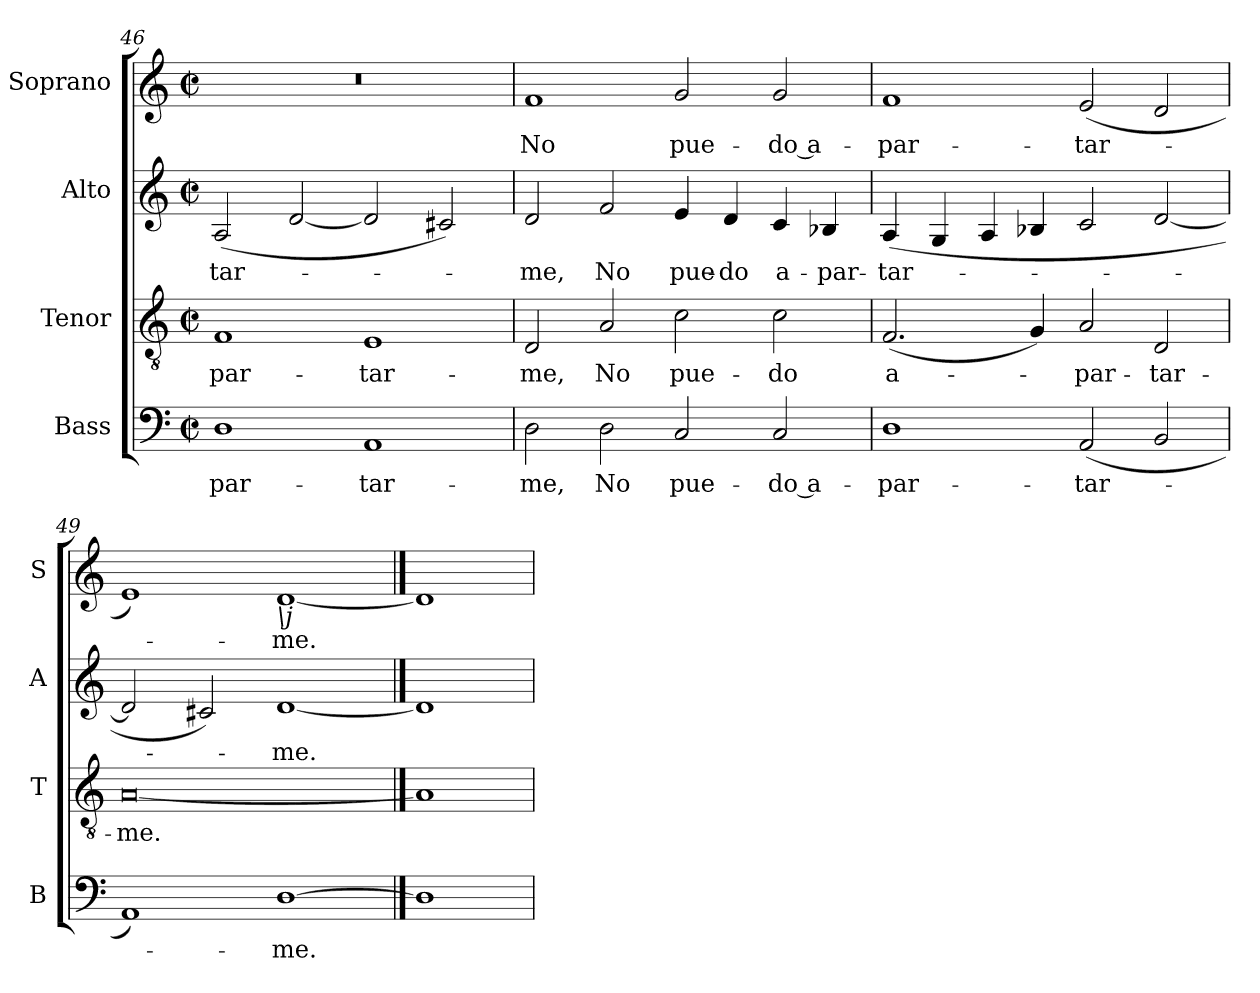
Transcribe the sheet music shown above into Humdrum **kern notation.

**kern	**text	**kern	**text	**kern	**text	**kern	**text
*part4	*part4	*part3	*part3	*part2	*part2	*part1	*part1
*staff4	*staff4	*staff3	*staff3	*staff2	*staff2	*staff1	*staff1
*I"Bass	*	*I"Tenor	*	*I"Alto	*	*I"Soprano	*
*I'B	*	*I'T	*	*I'A	*	*I'S	*
*clefF4	*	*clefGv2	*	*clefG2	*	*clefG2	*
*k[]	*	*k[]	*	*k[]	*	*k[]	*
*C:	*	*C:	*	*C:	*	*C:	*
*M4/2	*	*M4/2	*	*M4/2	*	*M4/2	*
*met(c|)	*	*met(c|)	*	*met(c|)	*	*met(c|)	*
=46	=46	=46	=46	=46	=46	=46	=46
!	!LO:LY:b	!	!LO:LY:b	!	!LO:LY:b	!	!
1D	-par-	1F	-par-	(<2A	-tar-	0r	.
.	.	.	.	[2d	.	.	.
!	!LO:LY:b	!	!LO:LY:b	!	!	!	!
1AA	-tar-	1E	-tar-	2d]	.	.	.
.	.	.	.	2c#X)	.	.	.
=47	=47	=47	=47	=47	=47	=47	=47
!	!LO:LY:b	!	!LO:LY:b	!	!LO:LY:b	!	!LO:LY:b
2D	-me,	2D	-me,	2d	me,	1f	No
!	!LO:LY:b	!	!LO:LY:b	!	!LO:LY:b	!	!
2D	No	2A	No	2f	No	.	.
!	!LO:LY:b	!	!LO:LY:b	!	!LO:LY:b	!	!LO:LY:b
2C	pue-	2c	pue-	4e	pue-	2g	pue-
!	!	!	!	!	!LO:LY:b	!	!
.	.	.	.	4d	-do	.	.
!	!LO:LY:b	!	!LO:LY:b	!	!LO:LY:b	!	!LO:LY:b
2C	-do a-	2c	-do	4c	a-	2g	-do a-
!	!	!	!	!	!LO:LY:b	!	!
.	.	.	.	4B-X/	-par-	.	.
=48	=48	=48	=48	=48	=48	=48	=48
!	!LO:LY:b	!	!LO:LY:b	!	!LO:LY:b	!	!LO:LY:b
1D	-par-	(<2.F	a-	(<4A	-tar-	1f	-par-
.	.	.	.	4G	.	.	.
.	.	.	.	4A	.	.	.
.	.	4G)	.	4B-X	.	.	.
!	!LO:LY:b	!	!LO:LY:b	!	!	!	!LO:LY:b
(<2AA	-tar-	2A	par-	2c	.	(<2e	-tar-
!	!	!	!LO:LY:b	!	!	!	!
2BB	.	2D	-tar-	[2d	.	2d	.
=49	=49	=49	=49	=49	=49	=49	=49
!	!	!	!LO:LY:b	!	!	!	!
1AA)	.	[0A	-me.	2d]	.	1e)	.
.	.	.	.	2c#X)	.	.	.
!	!	!	!	!	!	!LO:TX:b:i:t=\j	!
!	!LO:LY:b	!	!	!	!LO:LY:b	!	!LO:LY:b
[1D	me.	.	.	[1d	me.	[1d	me.
==50	==50	==50	==50	==50	==50	==50	==50
1D]	.	1A]	.	1d]	.	1d]	.
=	=	=	=	=	=	=	=
*-	*-	*-	*-	*-	*-	*-	*-
